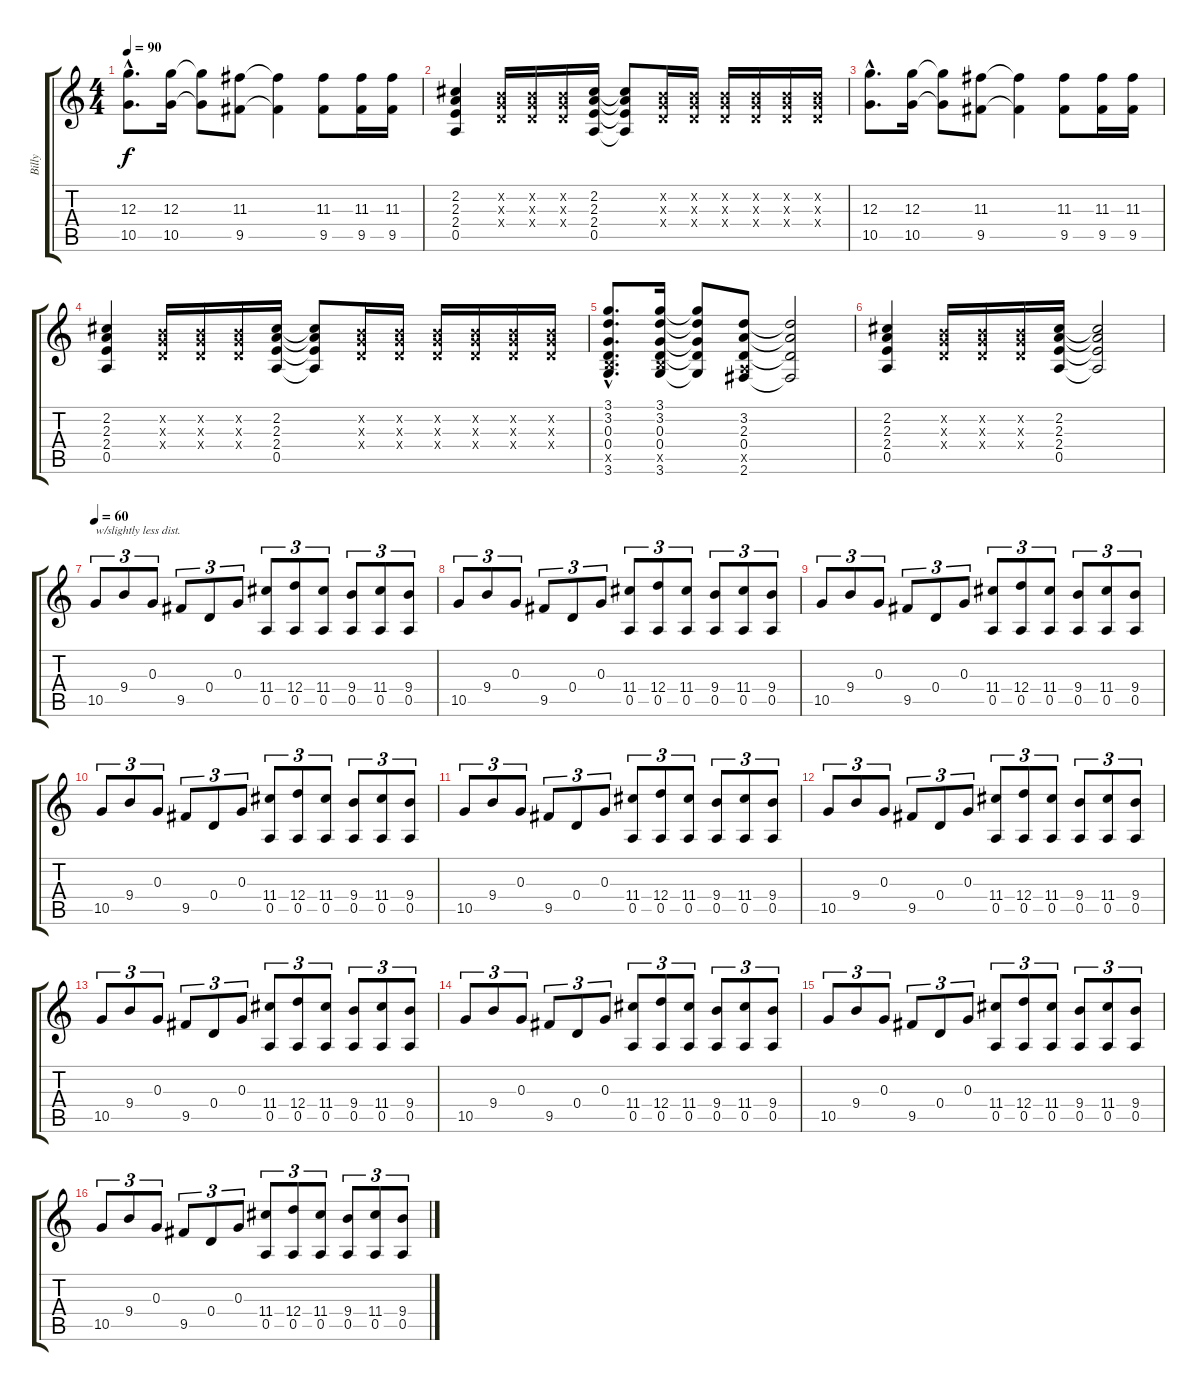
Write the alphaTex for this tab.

\track ("Billy" "Billy") {instrument distortionguitar}
\staff {score tabs}
\tuning (E4 B3 G3 D3 A2 E2) {hide}
\ts (4 4)
\tempo 90
\clef g2
\ks c
(12.3{hac} 10.5{hac}).8{d dy f} (12.3 10.5).16 (12.3{t} 10.5{t}).8 (11.3 9.5).8 (11.3{t} 9.5{t}).4 (11.3 9.5).8 (11.3 9.5).16 (11.3 9.5).16 |
(2.2 2.3 2.4 0.5).4 (0.2{x} 0.3{x} 0.4{x}).16 (0.2{x} 0.3{x} 0.4{x}).16 (0.2{x} 0.3{x} 0.4{x}).16 (2.2 2.3 2.4 0.5).16 (2.2{t} 2.3{t} 2.4{t} 0.5{t}).8 (0.2{x} 0.3{x} 0.4{x}).16 (0.2{x} 0.3{x} 0.4{x}).16 (0.2{x} 0.3{x} 0.4{x}).16 (0.2{x} 0.3{x} 0.4{x}).16 (0.2{x} 0.3{x} 0.4{x}).16 (0.2{x} 0.3{x} 0.4{x}).16 |
(12.3{hac} 10.5{hac}).8{d} (12.3 10.5).16 (12.3{t} 10.5{t}).8 (11.3 9.5).8 (11.3{t} 9.5{t}).4 (11.3 9.5).8 (11.3 9.5).16 (11.3 9.5).16 |
(2.2 2.3 2.4 0.5).4 (0.2{x} 0.3{x} 0.4{x}).16 (0.2{x} 0.3{x} 0.4{x}).16 (0.2{x} 0.3{x} 0.4{x}).16 (2.2 2.3 2.4 0.5).16 (2.2{t} 2.3{t} 2.4{t} 0.5{t}).8 (0.2{x} 0.3{x} 0.4{x}).16 (0.2{x} 0.3{x} 0.4{x}).16 (0.2{x} 0.3{x} 0.4{x}).16 (0.2{x} 0.3{x} 0.4{x}).16 (0.2{x} 0.3{x} 0.4{x}).16 (0.2{x} 0.3{x} 0.4{x}).16 |
(3.1{hac} 3.2{hac} 0.3{hac} 0.4{hac} 2.5{hac x} 3.6{hac}).8{d} (3.1 3.2 0.3 0.4 2.5{x} 3.6).16 (3.1{t} 3.2{t} 0.3{t} 0.4{t} 3.6{t}).8 (3.2 2.3 0.4 0.5{x} 2.6).8 (3.2{t} 2.3{t} 0.4{t} 2.6{t}).2 |
(2.2 2.3 2.4 0.5).4 (0.2{x} 0.3{x} 0.4{x}).16 (0.2{x} 0.3{x} 0.4{x}).16 (0.2{x} 0.3{x} 0.4{x}).16 (2.2 2.3 2.4 0.5).16 (2.2{t} 2.3{t} 2.4{t} 0.5{t}).2 |
\tempo 60
10.5.8{tu (3 2) txt "w/slightly less dist." volume 9} 9.4.8{tu (3 2)} 0.3.8{tu (3 2)} 9.5.8{tu (3 2)} 0.4.8{tu (3 2)} 0.3.8{tu (3 2)} (11.4 0.5).8{tu (3 2)} (12.4 0.5).8{tu (3 2)} (11.4 0.5).8{tu (3 2)} (9.4 0.5).8{tu (3 2)} (11.4 0.5).8{tu (3 2)} (9.4 0.5).8{tu (3 2)} |
10.5.8{tu (3 2)} 9.4.8{tu (3 2)} 0.3.8{tu (3 2)} 9.5.8{tu (3 2)} 0.4.8{tu (3 2)} 0.3.8{tu (3 2)} (11.4 0.5).8{tu (3 2)} (12.4 0.5).8{tu (3 2)} (11.4 0.5).8{tu (3 2)} (9.4 0.5).8{tu (3 2)} (11.4 0.5).8{tu (3 2)} (9.4 0.5).8{tu (3 2)} |
10.5.8{tu (3 2)} 9.4.8{tu (3 2)} 0.3.8{tu (3 2)} 9.5.8{tu (3 2)} 0.4.8{tu (3 2)} 0.3.8{tu (3 2)} (11.4 0.5).8{tu (3 2)} (12.4 0.5).8{tu (3 2)} (11.4 0.5).8{tu (3 2)} (9.4 0.5).8{tu (3 2)} (11.4 0.5).8{tu (3 2)} (9.4 0.5).8{tu (3 2)} |
10.5.8{tu (3 2)} 9.4.8{tu (3 2)} 0.3.8{tu (3 2)} 9.5.8{tu (3 2)} 0.4.8{tu (3 2)} 0.3.8{tu (3 2)} (11.4 0.5).8{tu (3 2)} (12.4 0.5).8{tu (3 2)} (11.4 0.5).8{tu (3 2)} (9.4 0.5).8{tu (3 2)} (11.4 0.5).8{tu (3 2)} (9.4 0.5).8{tu (3 2)} |
10.5.8{tu (3 2)} 9.4.8{tu (3 2)} 0.3.8{tu (3 2)} 9.5.8{tu (3 2)} 0.4.8{tu (3 2)} 0.3.8{tu (3 2)} (11.4 0.5).8{tu (3 2)} (12.4 0.5).8{tu (3 2)} (11.4 0.5).8{tu (3 2)} (9.4 0.5).8{tu (3 2)} (11.4 0.5).8{tu (3 2)} (9.4 0.5).8{tu (3 2)} |
10.5.8{tu (3 2)} 9.4.8{tu (3 2)} 0.3.8{tu (3 2)} 9.5.8{tu (3 2)} 0.4.8{tu (3 2)} 0.3.8{tu (3 2)} (11.4 0.5).8{tu (3 2)} (12.4 0.5).8{tu (3 2)} (11.4 0.5).8{tu (3 2)} (9.4 0.5).8{tu (3 2)} (11.4 0.5).8{tu (3 2)} (9.4 0.5).8{tu (3 2)} |
10.5.8{tu (3 2)} 9.4.8{tu (3 2)} 0.3.8{tu (3 2)} 9.5.8{tu (3 2)} 0.4.8{tu (3 2)} 0.3.8{tu (3 2)} (11.4 0.5).8{tu (3 2)} (12.4 0.5).8{tu (3 2)} (11.4 0.5).8{tu (3 2)} (9.4 0.5).8{tu (3 2)} (11.4 0.5).8{tu (3 2)} (9.4 0.5).8{tu (3 2)} |
10.5.8{tu (3 2)} 9.4.8{tu (3 2)} 0.3.8{tu (3 2)} 9.5.8{tu (3 2)} 0.4.8{tu (3 2)} 0.3.8{tu (3 2)} (11.4 0.5).8{tu (3 2)} (12.4 0.5).8{tu (3 2)} (11.4 0.5).8{tu (3 2)} (9.4 0.5).8{tu (3 2)} (11.4 0.5).8{tu (3 2)} (9.4 0.5).8{tu (3 2)} |
10.5.8{tu (3 2)} 9.4.8{tu (3 2)} 0.3.8{tu (3 2)} 9.5.8{tu (3 2)} 0.4.8{tu (3 2)} 0.3.8{tu (3 2)} (11.4 0.5).8{tu (3 2)} (12.4 0.5).8{tu (3 2)} (11.4 0.5).8{tu (3 2)} (9.4 0.5).8{tu (3 2)} (11.4 0.5).8{tu (3 2)} (9.4 0.5).8{tu (3 2)} |
10.5.8{tu (3 2)} 9.4.8{tu (3 2)} 0.3.8{tu (3 2)} 9.5.8{tu (3 2)} 0.4.8{tu (3 2)} 0.3.8{tu (3 2)} (11.4 0.5).8{tu (3 2)} (12.4 0.5).8{tu (3 2)} (11.4 0.5).8{tu (3 2)} (9.4 0.5).8{tu (3 2)} (11.4 0.5).8{tu (3 2)} (9.4 0.5).8{tu (3 2)}
